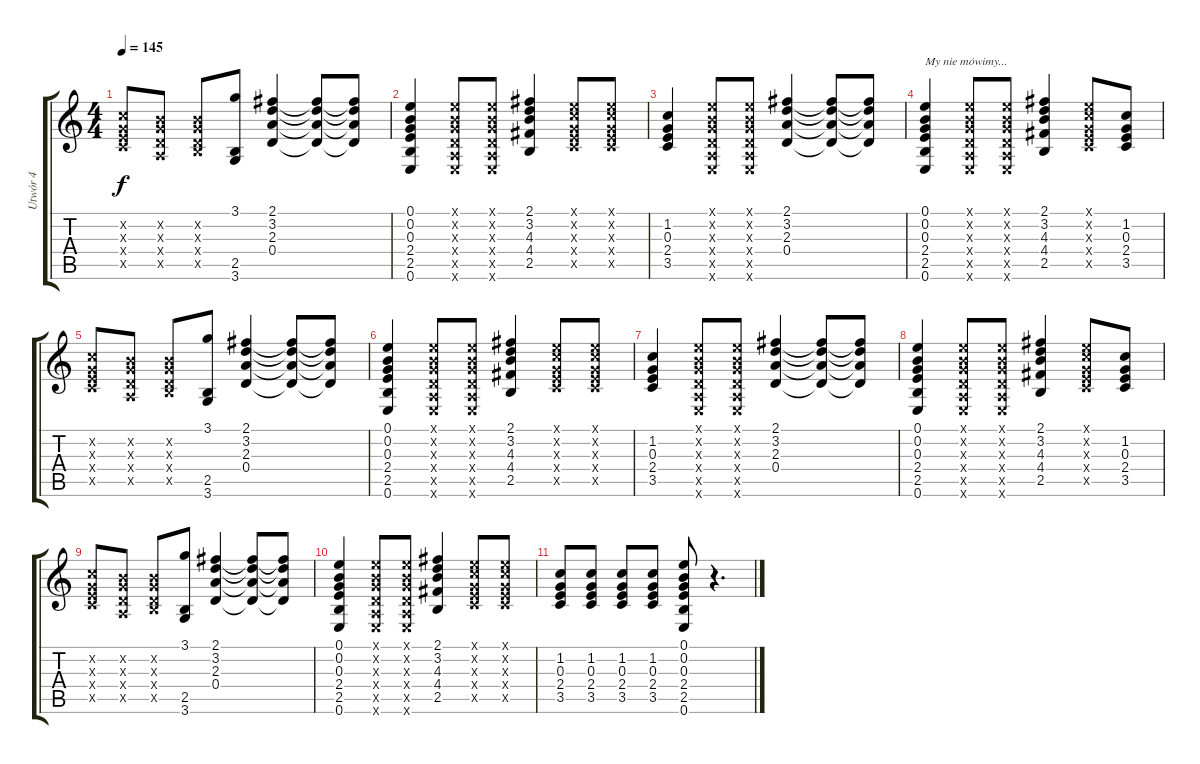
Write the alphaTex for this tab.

\track ("Utwór 4" "Utwór 4") {instrument acousticguitarsteel}
\staff {score tabs}
\tuning (E4 B3 G3 D3 A2 E2) {hide}
\ts (4 4)
\tempo 145
\clef g2
\ks c
(1.2{x} 0.3{x} 2.4{x} 3.5{x}).8{dy f} (0.2{x} 0.3{x} 0.4{x} 0.5{x}).8 (0.2{x} 0.3{x} 0.4{x} 2.5{x}).8 (3.1 2.5 3.6).8 (2.1 3.2 2.3 0.4).4 (2.1{t} 3.2{t} 2.3{t} 0.4{t}).8 (2.1{t} 3.2{t} 2.3{t} 0.4{t}).8 |
(0.1 0.2 0.3 2.4 2.5 0.6).4 (0.1{x} 0.2{x} 0.3{x} 0.4{x} 0.5{x} 0.6{x}).8 (0.1{x} 0.2{x} 0.3{x} 0.4{x} 0.5{x} 0.6{x}).8 (2.1 3.2 4.3 4.4 2.5).4 (0.1{x} 1.2{x} 0.3{x} 2.4{x} 3.5{x}).8 (0.1{x} 1.2{x} 0.3{x} 2.4{x} 3.5{x}).8 |
(1.2 0.3 2.4 3.5).4 (0.1{x} 0.2{x} 0.3{x} 0.4{x} 0.5{x} 0.6{x}).8 (0.1{x} 0.2{x} 0.3{x} 0.4{x} 0.5{x} 0.6{x}).8 (2.1 3.2 2.3 0.4).4 (2.1{t} 3.2{t} 2.3{t} 0.4{t}).8 (2.1{t} 3.2{t} 2.3{t} 0.4{t}).8 |
(0.1 0.2 0.3 2.4 2.5 0.6).4{txt "My nie mówimy..."} (0.1{x} 0.2{x} 0.3{x} 0.4{x} 0.5{x} 0.6{x}).8 (0.1{x} 0.2{x} 0.3{x} 0.4{x} 0.5{x} 0.6{x}).8 (2.1 3.2 4.3 4.4 2.5).4 (0.1{x} 1.2{x} 0.3{x} 2.4{x} 3.5{x}).8 (1.2 0.3 2.4 3.5).8 |
(1.2{x} 0.3{x} 2.4{x} 3.5{x}).8 (0.2{x} 0.3{x} 0.4{x} 0.5{x}).8 (0.2{x} 0.3{x} 0.4{x} 2.5{x}).8 (3.1 2.5 3.6).8 (2.1 3.2 2.3 0.4).4 (2.1{t} 3.2{t} 2.3{t} 0.4{t}).8 (2.1{t} 3.2{t} 2.3{t} 0.4{t}).8 |
(0.1 0.2 0.3 2.4 2.5 0.6).4 (0.1{x} 0.2{x} 0.3{x} 0.4{x} 0.5{x} 0.6{x}).8 (0.1{x} 0.2{x} 0.3{x} 0.4{x} 0.5{x} 0.6{x}).8 (2.1 3.2 4.3 4.4 2.5).4 (0.1{x} 1.2{x} 0.3{x} 2.4{x} 3.5{x}).8 (0.1{x} 1.2{x} 0.3{x} 2.4{x} 3.5{x}).8 |
(1.2 0.3 2.4 3.5).4 (0.1{x} 0.2{x} 0.3{x} 0.4{x} 0.5{x} 0.6{x}).8 (0.1{x} 0.2{x} 0.3{x} 0.4{x} 0.5{x} 0.6{x}).8 (2.1 3.2 2.3 0.4).4 (2.1{t} 3.2{t} 2.3{t} 0.4{t}).8 (2.1{t} 3.2{t} 2.3{t} 0.4{t}).8 |
(0.1 0.2 0.3 2.4 2.5 0.6).4 (0.1{x} 0.2{x} 0.3{x} 0.4{x} 0.5{x} 0.6{x}).8 (0.1{x} 0.2{x} 0.3{x} 0.4{x} 0.5{x} 0.6{x}).8 (2.1 3.2 4.3 4.4 2.5).4 (0.1{x} 1.2{x} 0.3{x} 2.4{x} 3.5{x}).8 (1.2 0.3 2.4 3.5).8 |
(1.2{x} 0.3{x} 2.4{x} 3.5{x}).8 (0.2{x} 0.3{x} 0.4{x} 0.5{x}).8 (0.2{x} 0.3{x} 0.4{x} 2.5{x}).8 (3.1 2.5 3.6).8 (2.1 3.2 2.3 0.4).4 (2.1{t} 3.2{t} 2.3{t} 0.4{t}).8 (2.1{t} 3.2{t} 2.3{t} 0.4{t}).8 |
(0.1 0.2 0.3 2.4 2.5 0.6).4 (0.1{x} 0.2{x} 0.3{x} 0.4{x} 0.5{x} 0.6{x}).8 (0.1{x} 0.2{x} 0.3{x} 0.4{x} 0.5{x} 0.6{x}).8 (2.1 3.2 4.3 4.4 2.5).4 (0.1{x} 1.2{x} 0.3{x} 2.4{x} 3.5{x}).8 (0.1{x} 1.2{x} 0.3{x} 2.4{x} 3.5{x}).8 |
(1.2 0.3 2.4 3.5).8 (1.2 0.3 2.4 3.5).8 (1.2 0.3 2.4 3.5).8 (1.2 0.3 2.4 3.5).8 (0.1 0.2 0.3 2.4 2.5 0.6).8 r.4{d}
